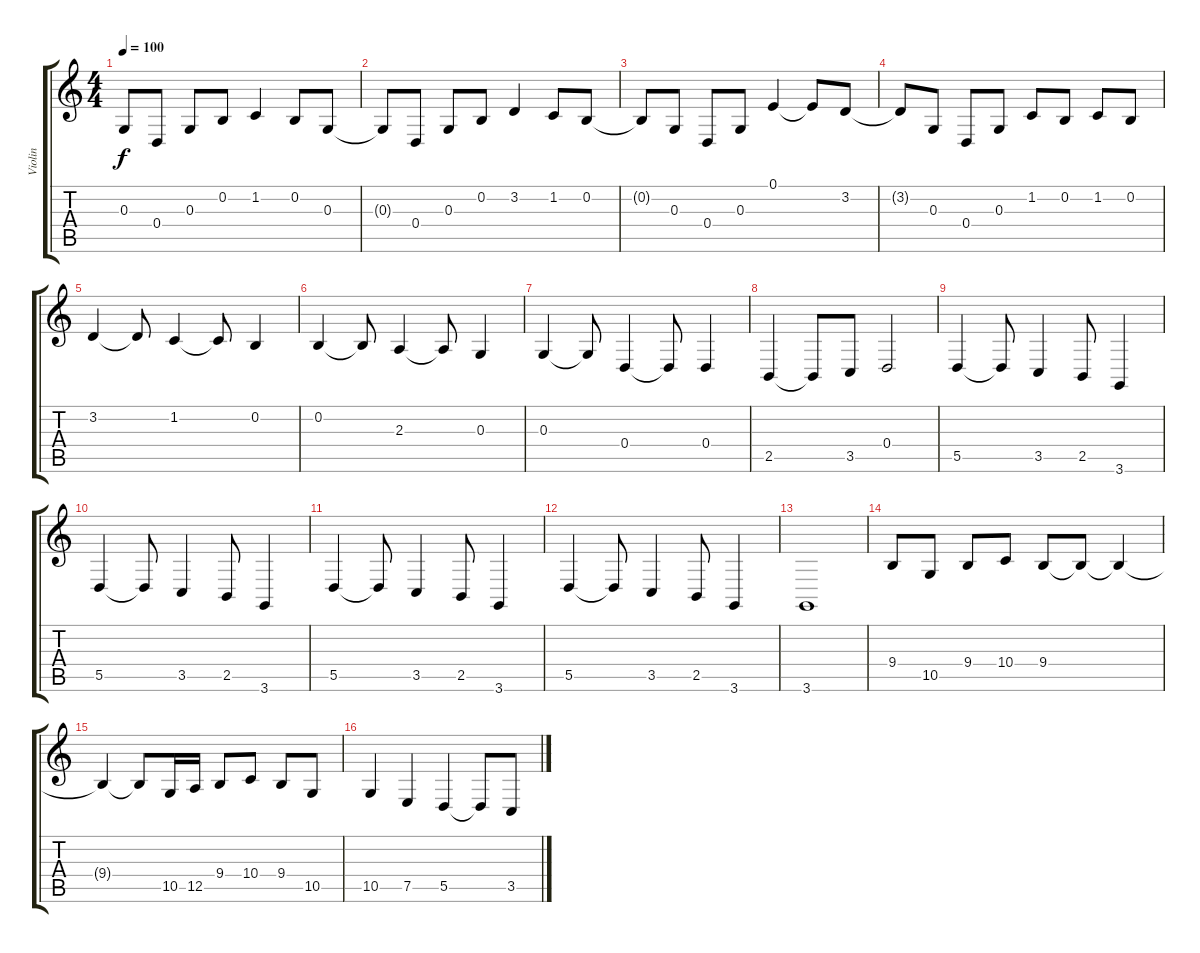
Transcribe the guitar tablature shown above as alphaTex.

\track ("Violin" "Violin") {instrument tremolostrings}
\staff {score tabs}
\tuning (E4 B3 G3 D3 A2 E2) {hide}
\ts (4 4)
\tempo 100
\clef g2
\ks c
0.3.8{dy f} 0.4.8 0.3.8 0.2.8 1.2.4 0.2.8 0.3.8 |
0.3{t}.8 0.4.8 0.3.8 0.2.8 3.2.4 1.2.8 0.2.8 |
0.2{t}.8 0.3.8 0.4.8 0.3.8 0.1.4 0.1{t}.8 3.2.8 |
3.2{t}.8 0.3.8 0.4.8 0.3.8 1.2.8 0.2.8 1.2.8 0.2.8 |
3.2.4 3.2{t}.8 1.2.4 1.2{t}.8 0.2.4 |
0.2.4 0.2{t}.8 2.3.4 2.3{t}.8 0.3.4 |
0.3.4 0.3{t}.8 0.4.4 0.4{t}.8 0.4.4 |
2.5.4 2.5{t}.8 3.5.8 0.4.2 |
5.5.4 5.5{t}.8 3.5.4 2.5.8 3.6.4 |
5.5.4 5.5{t}.8 3.5.4 2.5.8 3.6.4 |
5.5.4 5.5{t}.8 3.5.4 2.5.8 3.6.4 |
5.5.4 5.5{t}.8 3.5.4 2.5.8 3.6.4 |
3.6.1 |
9.4.8 10.5.8 9.4.8 10.4.8 9.4.8 9.4{t}.8 9.4{t}.4 |
9.4{t}.4 9.4{t}.8 10.5.16 12.5.16 9.4.8 10.4.8 9.4.8 10.5.8 |
10.5.4 7.5.4 5.5.4 5.5{t}.8 3.5.8
